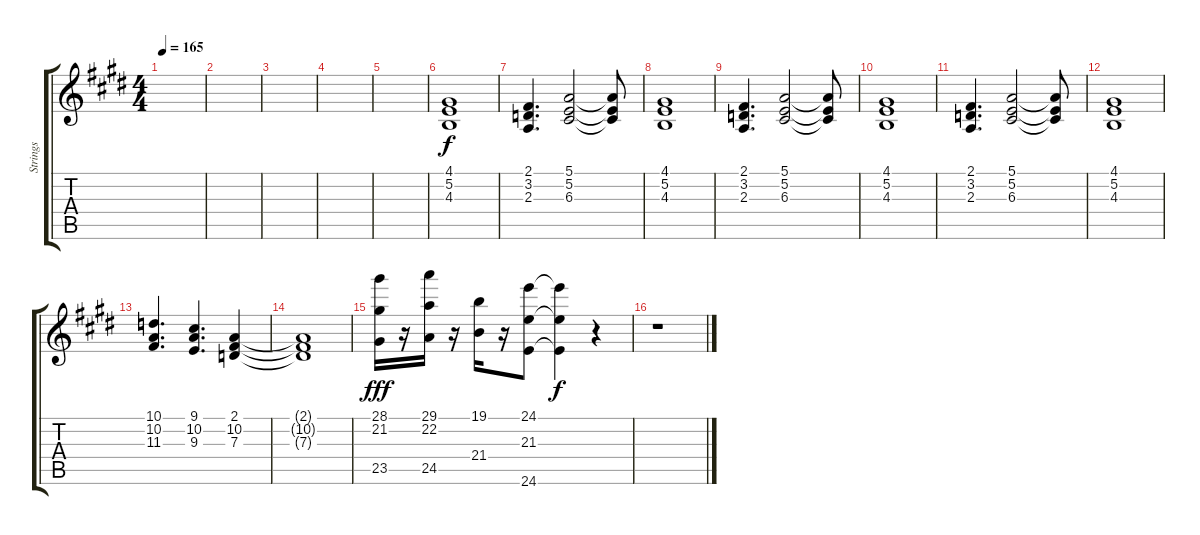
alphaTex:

\track ("Strings" "Strings") {instrument stringensemble1}
\staff {score tabs}
\tuning (E4 B3 G3 D3 A2 E2) {hide}
\ts (4 4)
\tempo 165
\clef g2
\ks e
|
|
|
|
|
(4.1 5.2 4.3).1 |
(2.1 3.2 2.3).4{d} (5.1 5.2 6.3).2 (5.1{t} 5.2{t} 6.3{t}).8 |
(4.1 5.2 4.3).1 |
(2.1 3.2 2.3).4{d} (5.1 5.2 6.3).2 (5.1{t} 5.2{t} 6.3{t}).8 |
(4.1 5.2 4.3).1 |
(2.1 3.2 2.3).4{d} (5.1 5.2 6.3).2 (5.1{t} 5.2{t} 6.3{t}).8 |
(4.1 5.2 4.3).1 |
(10.1 10.2 11.3).4{d} (9.1 10.2 9.3).4{d} (2.1 10.2 7.3).4 |
(2.1{t} 10.2{t} 7.3{t}).1 |
(28.1 21.2 23.5).16{dy fff} r.16 (29.1 22.2 24.5).16 r.16 (19.1 21.4).16 r.16 (24.1 21.3 24.6).8 (24.1{t} 21.3{t} 24.6{t}).4{dy f} r.4 |
r.1
